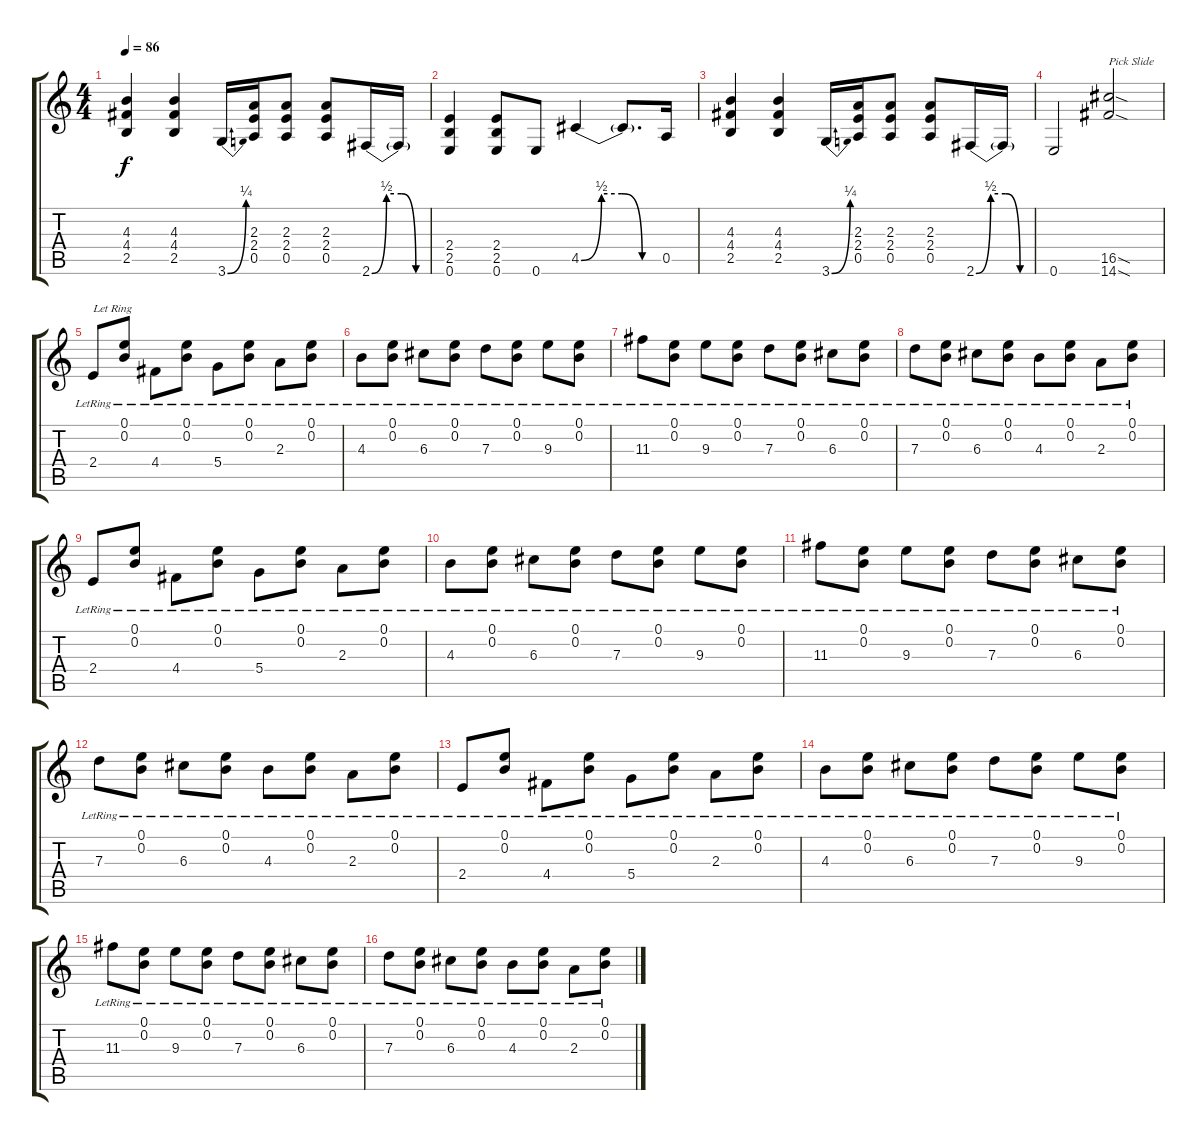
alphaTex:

\track "" {instrument distortionguitar}
\staff {score tabs}
\tuning (E4 B3 G3 D3 A2 E2) {hide}
\ts (4 4)
\tempo 86
\clef g2
\ks c
(4.3 4.4 2.5).4{dy f} (4.3 4.4 2.5).4 3.6{be (bend 0 0 60 1)}.16 (2.3 2.4 0.5).16 (2.3 2.4 0.5).8 (2.3 2.4 0.5).8 2.6{be (custom 0 0 15 2 30 2 45 0 60 0)}.16 2.6{t}.16 |
(2.4 2.5 0.6).4 (2.4 2.5 0.6).8 0.6.8 4.5{be (custom 0 0 15 2 30 2 45 0 60 0)}.4 4.5{t}.8{d} 0.5.16 |
(4.3 4.4 2.5).4 (4.3 4.4 2.5).4 3.6{be (bend 0 0 60 1)}.16 (2.3 2.4 0.5).16 (2.3 2.4 0.5).8 (2.3 2.4 0.5).8 2.6{be (custom 0 0 15 2 30 2 45 0 60 0)}.16 2.6{t}.16 |
0.6.2 (16.5{sod} 14.6{sod}).2{txt "Pick Slide"} |
2.4{lr}.8{txt "Let Ring"} (0.1{lr} 0.2{lr}).8 4.4{lr}.8 (0.1{lr} 0.2{lr}).8 5.4{lr}.8 (0.1{lr} 0.2{lr}).8 2.3{lr}.8 (0.1{lr} 0.2{lr}).8 |
4.3{lr}.8 (0.1{lr} 0.2{lr}).8 6.3{lr}.8 (0.1{lr} 0.2{lr}).8 7.3{lr}.8 (0.1{lr} 0.2{lr}).8 9.3{lr}.8 (0.1{lr} 0.2{lr}).8 |
11.3{lr}.8 (0.1{lr} 0.2{lr}).8 9.3{lr}.8 (0.1{lr} 0.2{lr}).8 7.3{lr}.8 (0.1{lr} 0.2{lr}).8 6.3{lr}.8 (0.1{lr} 0.2{lr}).8 |
7.3{lr}.8 (0.1{lr} 0.2{lr}).8 6.3{lr}.8 (0.1{lr} 0.2{lr}).8 4.3{lr}.8 (0.1{lr} 0.2{lr}).8 2.3{lr}.8 (0.1{lr} 0.2{lr}).8 |
2.4{lr}.8 (0.1{lr} 0.2{lr}).8 4.4{lr}.8 (0.1{lr} 0.2{lr}).8 5.4{lr}.8 (0.1{lr} 0.2{lr}).8 2.3{lr}.8 (0.1{lr} 0.2{lr}).8 |
4.3{lr}.8 (0.1{lr} 0.2{lr}).8 6.3{lr}.8 (0.1{lr} 0.2{lr}).8 7.3{lr}.8 (0.1{lr} 0.2{lr}).8 9.3{lr}.8 (0.1{lr} 0.2{lr}).8 |
11.3{lr}.8 (0.1{lr} 0.2{lr}).8 9.3{lr}.8 (0.1{lr} 0.2{lr}).8 7.3{lr}.8 (0.1{lr} 0.2{lr}).8 6.3{lr}.8 (0.1{lr} 0.2{lr}).8 |
7.3{lr}.8 (0.1{lr} 0.2{lr}).8 6.3{lr}.8 (0.1{lr} 0.2{lr}).8 4.3{lr}.8 (0.1{lr} 0.2{lr}).8 2.3{lr}.8 (0.1{lr} 0.2{lr}).8 |
2.4{lr}.8 (0.1{lr} 0.2{lr}).8 4.4{lr}.8 (0.1{lr} 0.2{lr}).8 5.4{lr}.8 (0.1{lr} 0.2{lr}).8 2.3{lr}.8 (0.1{lr} 0.2{lr}).8 |
4.3{lr}.8 (0.1{lr} 0.2{lr}).8 6.3{lr}.8 (0.1{lr} 0.2{lr}).8 7.3{lr}.8 (0.1{lr} 0.2{lr}).8 9.3{lr}.8 (0.1{lr} 0.2{lr}).8 |
11.3{lr}.8 (0.1{lr} 0.2{lr}).8 9.3{lr}.8 (0.1{lr} 0.2{lr}).8 7.3{lr}.8 (0.1{lr} 0.2{lr}).8 6.3{lr}.8 (0.1{lr} 0.2{lr}).8 |
7.3{lr}.8 (0.1{lr} 0.2{lr}).8 6.3{lr}.8 (0.1{lr} 0.2{lr}).8 4.3{lr}.8 (0.1{lr} 0.2{lr}).8 2.3{lr}.8 (0.1{lr} 0.2{lr}).8
